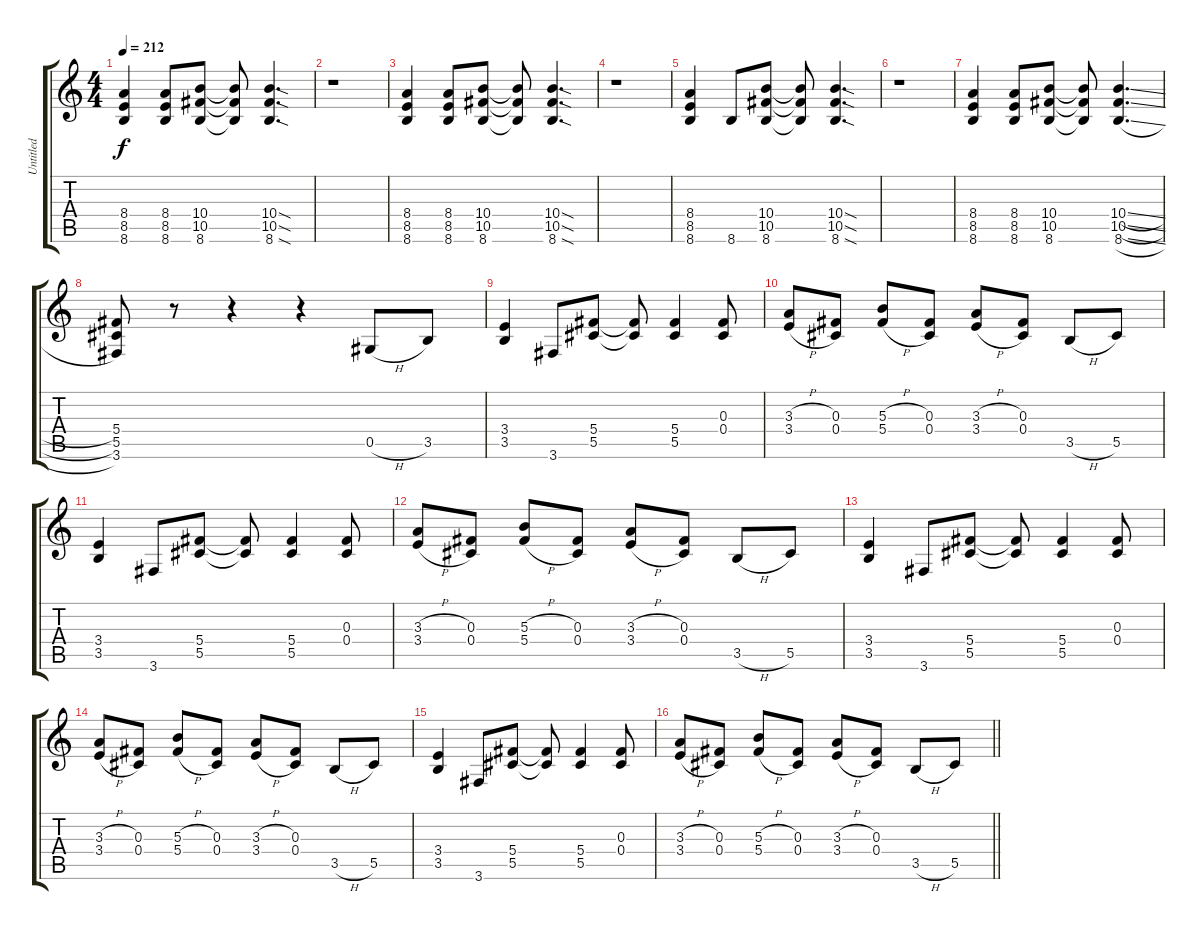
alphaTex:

\track ("Untitled" "Untitled") {instrument distortionguitar}
\staff {score tabs}
\tuning (Eb4 Bb3 Gb3 Db3 Ab2 Eb2) {hide}
\ts (4 4)
\tempo 212
\clef g2
\ks c
(8.4 8.5 8.6).4{dy f instrument distortionguitar} (8.4 8.5 8.6).8 (10.4 10.5 8.6).8 (10.4{t} 10.5{t} 8.6{t}).8 (10.4{sod} 10.5{sod} 8.6{sod}).4{d} |
r.1 |
(8.4 8.5 8.6).4 (8.4 8.5 8.6).8 (10.4 10.5 8.6).8 (10.4{t} 10.5{t} 8.6{t}).8 (10.4{sod} 10.5{sod} 8.6{sod}).4{d} |
r.1 |
(8.4 8.5 8.6).4 8.6.8 (10.4 10.5 8.6).8 (10.4{t} 10.5{t} 8.6{t}).8 (10.4{sod} 10.5{sod} 8.6{sod}).4{d} |
r.1 |
(8.4 8.5 8.6).4 (8.4 8.5 8.6).8 (10.4 10.5 8.6).8 (10.4{t} 10.5{t} 8.6{t}).8 (10.4{sl} 10.5{sl} 8.6{sl}).4{d} |
(5.4 5.5 3.6).8 r.8 r.4 r.4 0.5{h}.8 3.5.8 |
(3.4 3.5).4 3.6.8 (5.4 5.5).8 (5.4{t} 5.5{t}).8 (5.4 5.5).4 (0.3 0.4).8 |
(3.3{h} 3.4{h}).8 (0.3 0.4).8 (5.3{h} 5.4{h}).8 (0.3 0.4).8 (3.3{h} 3.4{h}).8 (0.3 0.4).8 3.5{h}.8 5.5.8 |
(3.4 3.5).4 3.6.8 (5.4 5.5).8 (5.4{t} 5.5{t}).8 (5.4 5.5).4 (0.3 0.4).8 |
(3.3{h} 3.4{h}).8 (0.3 0.4).8 (5.3{h} 5.4{h}).8 (0.3 0.4).8 (3.3{h} 3.4{h}).8 (0.3 0.4).8 3.5{h}.8 5.5.8 |
(3.4 3.5).4 3.6.8 (5.4 5.5).8 (5.4{t} 5.5{t}).8 (5.4 5.5).4 (0.3 0.4).8 |
(3.3{h} 3.4{h}).8 (0.3 0.4).8 (5.3{h} 5.4{h}).8 (0.3 0.4).8 (3.3{h} 3.4{h}).8 (0.3 0.4).8 3.5{h}.8 5.5.8 |
(3.4 3.5).4 3.6.8 (5.4 5.5).8 (5.4{t} 5.5{t}).8 (5.4 5.5).4 (0.3 0.4).8 |
\barLineRight lightlight
(3.3{h} 3.4{h}).8 (0.3 0.4).8 (5.3{h} 5.4{h}).8 (0.3 0.4).8 (3.3{h} 3.4{h}).8 (0.3 0.4).8 3.5{h}.8 5.5.8
